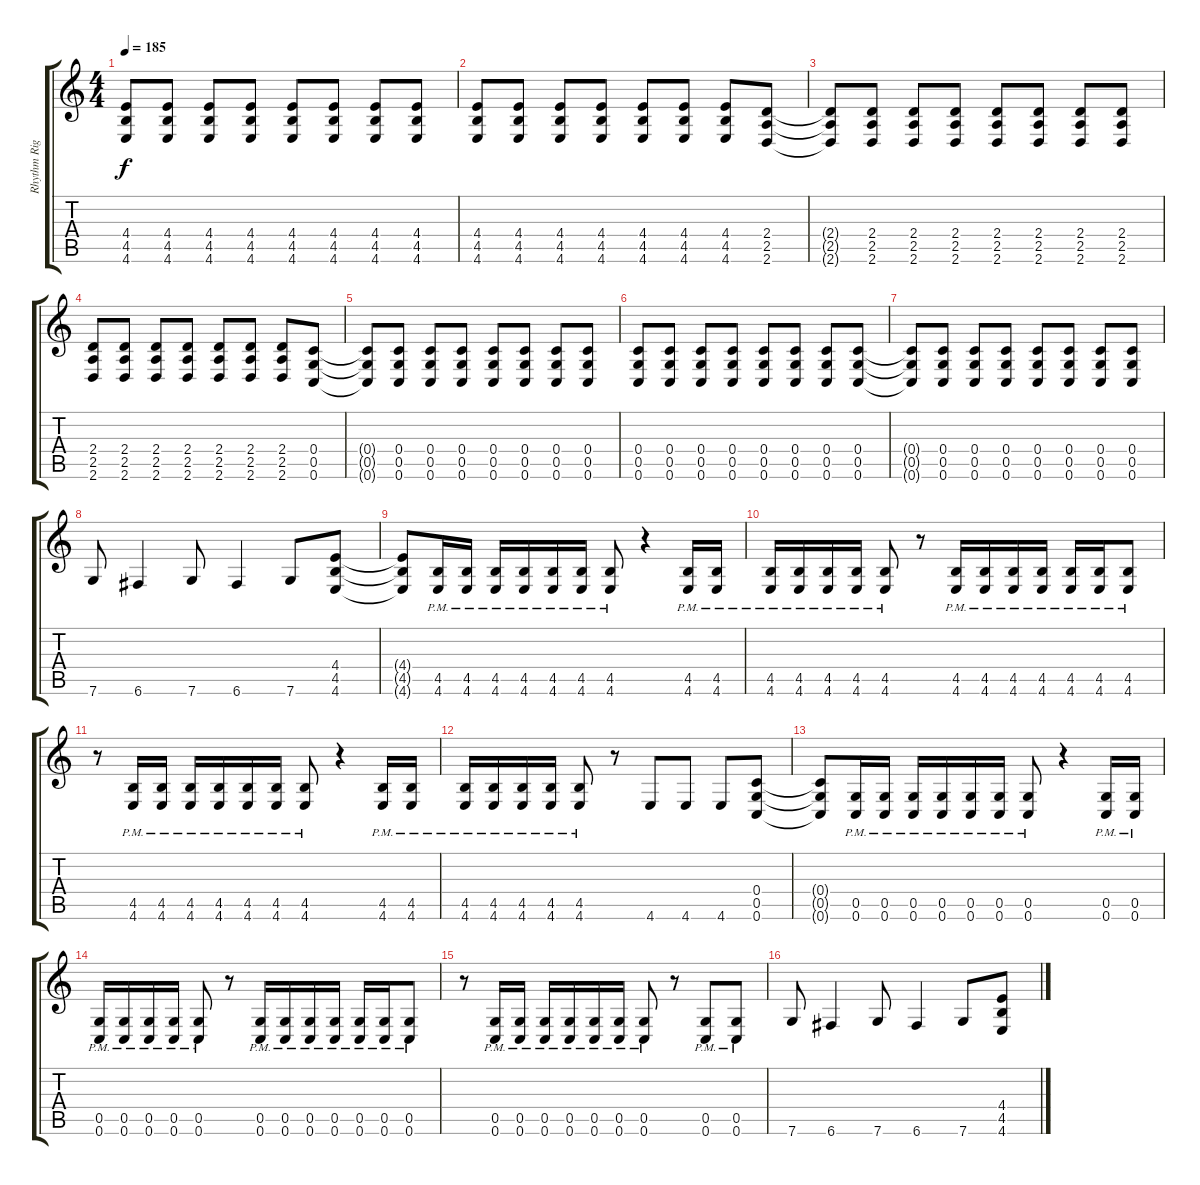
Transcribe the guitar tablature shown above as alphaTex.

\track ("Rhythm Right" "Rhythm Rig") {instrument distortionguitar}
\staff {score tabs}
\tuning (D4 A3 F3 C3 G2 C2) {hide}
\ts (4 4)
\tempo 185
\clef g2
\ks c
(4.4{t} 4.5{t} 4.6{t}).8{dy f} (4.4 4.5 4.6).8 (4.4 4.5 4.6).8 (4.4 4.5 4.6).8 (4.4 4.5 4.6).8 (4.4 4.5 4.6).8 (4.4 4.5 4.6).8 (4.4 4.5 4.6).8 |
(4.4 4.5 4.6).8 (4.4 4.5 4.6).8 (4.4 4.5 4.6).8 (4.4 4.5 4.6).8 (4.4 4.5 4.6).8 (4.4 4.5 4.6).8 (4.4 4.5 4.6).8 (2.4 2.5 2.6).8 |
(2.4{t} 2.5{t} 2.6{t}).8 (2.4 2.5 2.6).8 (2.4 2.5 2.6).8 (2.4 2.5 2.6).8 (2.4 2.5 2.6).8 (2.4 2.5 2.6).8 (2.4 2.5 2.6).8 (2.4 2.5 2.6).8 |
(2.4 2.5 2.6).8 (2.4 2.5 2.6).8 (2.4 2.5 2.6).8 (2.4 2.5 2.6).8 (2.4 2.5 2.6).8 (2.4 2.5 2.6).8 (2.4 2.5 2.6).8 (0.4 0.5 0.6).8 |
(0.4{t} 0.5{t} 0.6{t}).8 (0.4 0.5 0.6).8 (0.4 0.5 0.6).8 (0.4 0.5 0.6).8 (0.4 0.5 0.6).8 (0.4 0.5 0.6).8 (0.4 0.5 0.6).8 (0.4 0.5 0.6).8 |
(0.4 0.5 0.6).8 (0.4 0.5 0.6).8 (0.4 0.5 0.6).8 (0.4 0.5 0.6).8 (0.4 0.5 0.6).8 (0.4 0.5 0.6).8 (0.4 0.5 0.6).8 (0.4 0.5 0.6).8 |
(0.4{t} 0.5{t} 0.6{t}).8 (0.4 0.5 0.6).8 (0.4 0.5 0.6).8 (0.4 0.5 0.6).8 (0.4 0.5 0.6).8 (0.4 0.5 0.6).8 (0.4 0.5 0.6).8 (0.4 0.5 0.6).8 |
7.6.8 6.6.4 7.6.8 6.6.4 7.6.8 (4.4 4.5 4.6).8 |
(4.4{t} 4.5{t} 4.6{t}).8 (4.5{pm} 4.6{pm}).16 (4.5{pm} 4.6{pm}).16 (4.5{pm} 4.6{pm}).16 (4.5{pm} 4.6{pm}).16 (4.5{pm} 4.6{pm}).16 (4.5{pm} 4.6{pm}).16 (4.5{pm} 4.6{pm}).8 r.4 (4.5{pm} 4.6{pm}).16 (4.5{pm} 4.6{pm}).16 |
(4.5{pm} 4.6{pm}).16 (4.5{pm} 4.6{pm}).16 (4.5{pm} 4.6{pm}).16 (4.5{pm} 4.6{pm}).16 (4.5{pm} 4.6{pm}).8 r.8 (4.5{pm} 4.6{pm}).16 (4.5{pm} 4.6{pm}).16 (4.5{pm} 4.6{pm}).16 (4.5{pm} 4.6{pm}).16 (4.5{pm} 4.6{pm}).16 (4.5{pm} 4.6{pm}).16 (4.5{pm} 4.6{pm}).8 |
r.8 (4.5{pm} 4.6{pm}).16 (4.5{pm} 4.6{pm}).16 (4.5{pm} 4.6{pm}).16 (4.5{pm} 4.6{pm}).16 (4.5{pm} 4.6{pm}).16 (4.5{pm} 4.6{pm}).16 (4.5{pm} 4.6{pm}).8 r.4 (4.5{pm} 4.6{pm}).16 (4.5{pm} 4.6{pm}).16 |
(4.5{pm} 4.6{pm}).16 (4.5{pm} 4.6{pm}).16 (4.5{pm} 4.6{pm}).16 (4.5{pm} 4.6{pm}).16 (4.5{pm} 4.6{pm}).8 r.8 4.6.8 4.6.8 4.6.8 (0.4 0.5 0.6).8 |
(0.4{t} 0.5{t} 0.6{t}).8 (0.5{pm} 0.6{pm}).16 (0.5{pm} 0.6{pm}).16 (0.5{pm} 0.6{pm}).16 (0.5{pm} 0.6{pm}).16 (0.5{pm} 0.6{pm}).16 (0.5{pm} 0.6{pm}).16 (0.5{pm} 0.6{pm}).8 r.4 (0.5{pm} 0.6{pm}).16 (0.5{pm} 0.6{pm}).16 |
(0.5{pm} 0.6{pm}).16 (0.5{pm} 0.6{pm}).16 (0.5{pm} 0.6{pm}).16 (0.5{pm} 0.6{pm}).16 (0.5{pm} 0.6{pm}).8 r.8 (0.5{pm} 0.6{pm}).16 (0.5{pm} 0.6{pm}).16 (0.5{pm} 0.6{pm}).16 (0.5{pm} 0.6{pm}).16 (0.5{pm} 0.6{pm}).16 (0.5{pm} 0.6{pm}).16 (0.5{pm} 0.6{pm}).8 |
r.8 (0.5{pm} 0.6{pm}).16 (0.5{pm} 0.6{pm}).16 (0.5{pm} 0.6{pm}).16 (0.5{pm} 0.6{pm}).16 (0.5{pm} 0.6{pm}).16 (0.5{pm} 0.6{pm}).16 (0.5{pm} 0.6{pm}).8 r.8 (0.5{pm} 0.6{pm}).8 (0.5{pm} 0.6{pm}).8 |
7.6.8 6.6.4 7.6.8 6.6.4 7.6.8 (4.4 4.5 4.6).8
